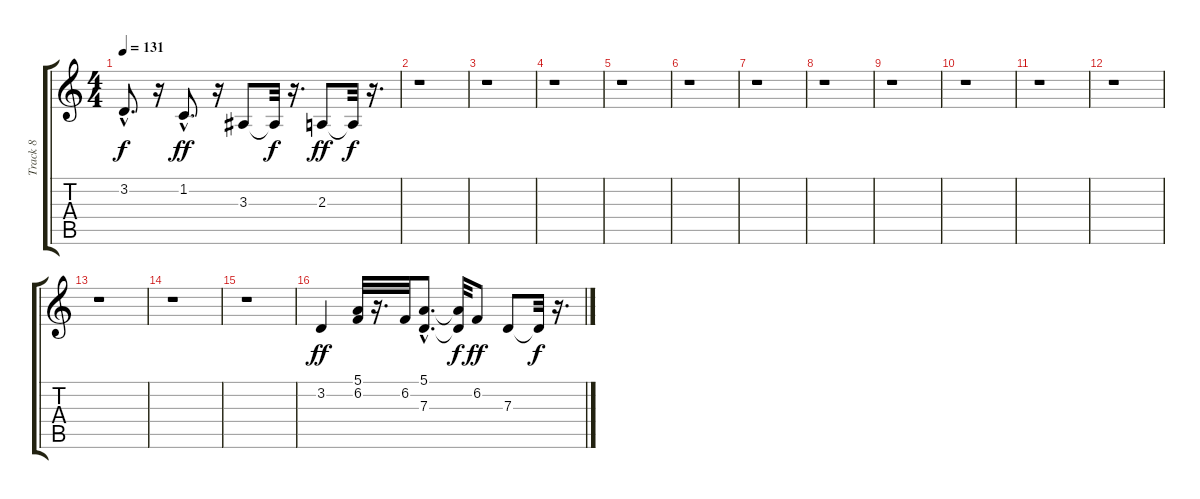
\track ("Track 8" "Track 8") {instrument acousticgrandpiano}
\staff {score tabs}
\tuning (E4 B3 G3 D3 A2 E2) {hide}
\ts (4 4)
\tempo 131
\clef g2
\ks c
3.2{hac t}.8{d dy f} r.16 1.2{hac}.8{d dy ff} r.16 3.3.8 3.3{t}.32{dy f} r.16{d} 2.3.8{dy ff} 2.3{t}.32{dy f} r.16{d} |
r.1 |
r.1 |
r.1 |
r.1 |
r.1 |
r.1 |
r.1 |
r.1 |
r.1 |
r.1 |
r.1 |
r.1 |
r.1 |
r.1 |
3.2.4{dy ff} (5.1 6.2).32 r.16{d} 6.2.32 (5.1{hac} 7.3{hac}).8{d} (5.1{t} 7.3{t}).32{dy f} 6.2.8{dy ff} 7.3.8 7.3{t}.32{dy f} r.16{d}
